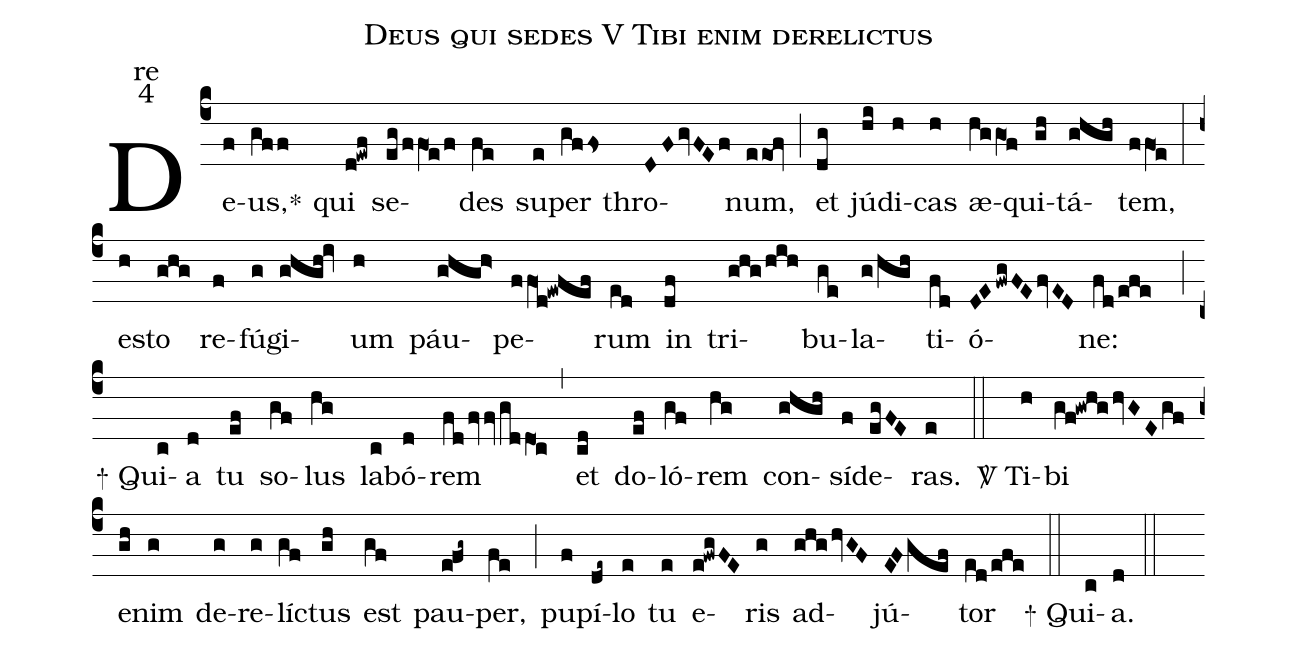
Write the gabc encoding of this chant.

name:Deus qui sedes V Tibi enim derelictus;
office-part:re;
mode:4;
%%
(c4) De(f)us,<sp>*</sp>(gff) qui(d!ewf) se(eg/ffO1e/f)des(fe) su(e)per(gfFs) thro(DFgvFEf)num,(eeo1!fv) (;)
et(dg) jú(hi)di(h)cas(h) æ(hggO1f)qui(gh)tá(ghgh)tem,(ffO1e) (:)
e(h)sto(ghg) re(f)fú(g)gi(ghgh!iv)um(h) páu(ghgh>)pe(ffO1d!ewfef)rum(ed) in(df) tri(ghg/hih)bu(ge)la(g/hgh)ti(fd)ó(DEfwgFEfvED)ne:(fd/efe) (;)
<sp>+</sp> Qui(c)a(d) tu(ef) so(gf)lus(hg) la(c)bó(d)rem(fdfvvgddO1c) (,)
et(cd) do(ef)ló(gf)rem(hg) con(ghgh)sí(f)de(egFE)ras.(e) (::)
<sp>V/</sp> Ti(h)bi(gf!gwhghvGEgf) e(gh)nim(g) de(g)re(g)lí(gf)ctus(gh) est(gf) pau(e!fg~)per,(fe) (;)
pu(f)pí(de~)lo(e) tu(e) e(e!fwgFE)ris(g) ad(ghghvGF)jú(EFgef)tor(ed/efe) (::)
<sp>+</sp> Qui(c)a.(d) (::)
